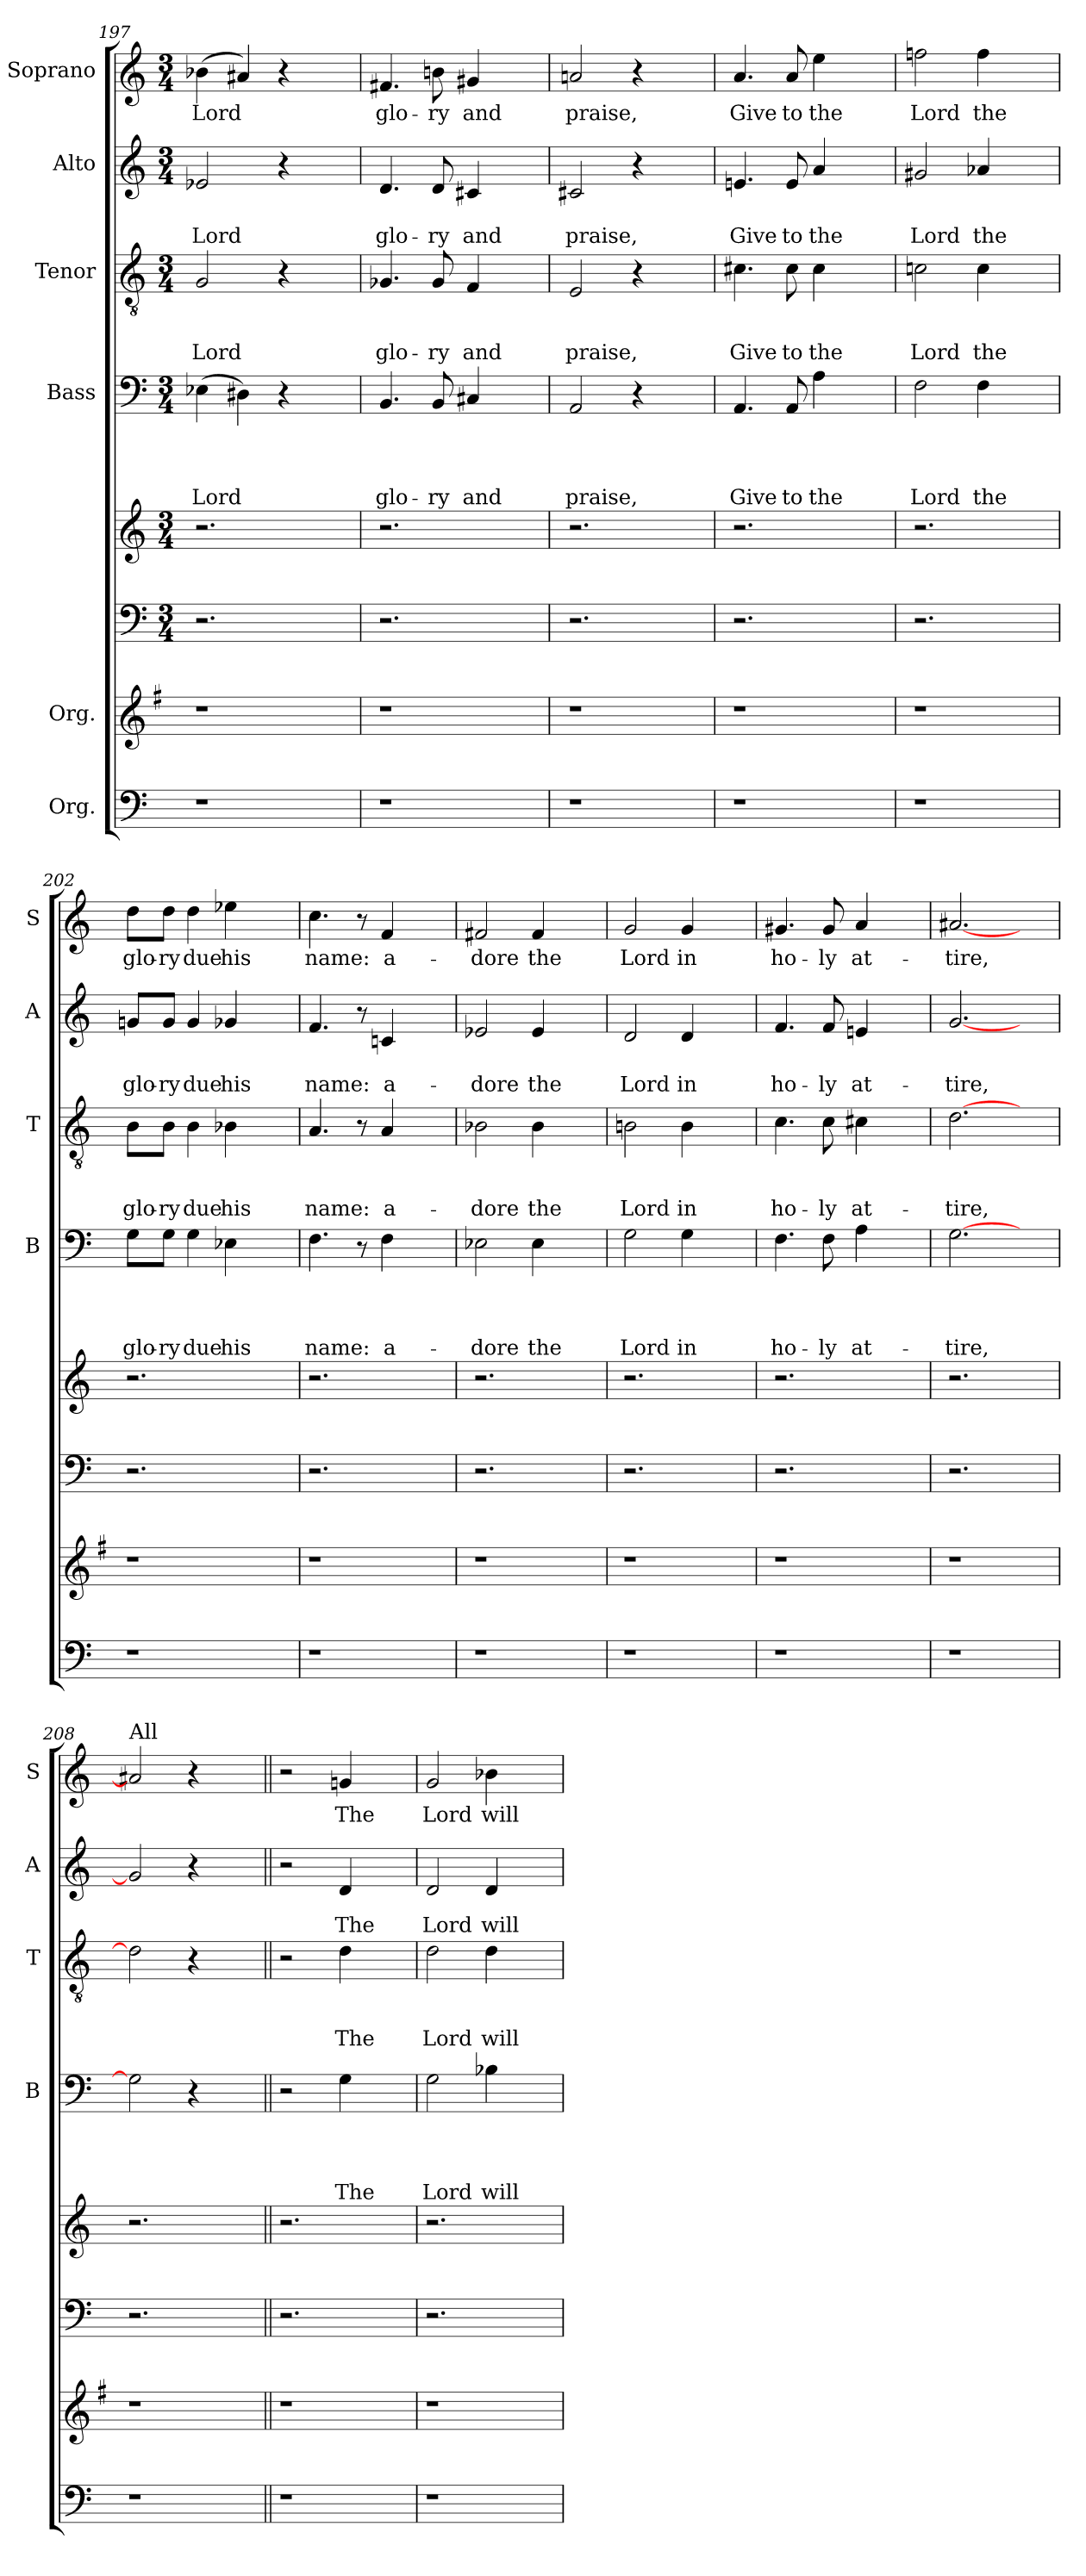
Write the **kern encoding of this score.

**kern	**kern	**kern	**kern	**kern	**text	**text	**text	**text	**kern	**text	**text	**text	**kern	**text	**text	**kern	**text
*part8	*part7	*part6	*part5	*part4	*part4	*part4	*part4	*part4	*part3	*part3	*part3	*part3	*part2	*part2	*part2	*part1	*part1
*staff8	*staff7	*staff6	*staff5	*staff4	*staff4	*staff4	*staff4	*staff4	*staff3	*staff3	*staff3	*staff3	*staff2	*staff2	*staff2	*staff1	*staff1
*I"Org.	*I"Org.	*	*	*I"Bass	*	*	*	*	*I"Tenor	*	*	*	*I"Alto	*	*	*I"Soprano	*
*	*	*	*	*I'B	*	*	*	*	*I'T	*	*	*	*I'A	*	*	*I'S	*
*clefF4	*clefG2	*clefF4	*clefG2	*clefF4	*	*	*	*	*clefGv2	*	*	*	*clefG2	*	*	*clefG2	*
*k[]	*k[f#]	*k[]	*k[]	*k[]	*	*	*	*	*k[]	*	*	*	*k[]	*	*	*k[]	*
*C:	*G:	*C:	*C:	*C:	*	*	*	*	*C:	*	*	*	*C:	*	*	*C:	*
*	*	*M3/4	*M3/4	*M3/4	*	*	*	*	*M3/4	*	*	*	*M3/4	*	*	*M3/4	*
=197	=197	=197	=197	=197	=197	=197	=197	=197	=197	=197	=197	=197	=197	=197	=197	=197	=197
!	!	!	!	!	!	!	!	!LO:LY:b	!	!	!	!LO:LY:b	!	!	!LO:LY:b	!	!LO:LY:b
1r	1r	2.r	2.r	(>4E-X\	.	.	.	Lord	2G/	.	.	Lord	2e-X/	.	Lord	(>4b-X\	Lord
.	.	.	.	4D#X\)	.	.	.	.	.	.	.	.	.	.	.	4a#X/)	.
.	.	.	.	4r	.	.	.	.	4r	.	.	.	4r	.	.	4r	.
.	.	4ryy	4ryy	4ryy	.	.	.	.	4ryy	.	.	.	4ryy	.	.	4ryy	.
=198	=198	=198	=198	=198	=198	=198	=198	=198	=198	=198	=198	=198	=198	=198	=198	=198	=198
!	!	!	!	!	!	!	!	!LO:LY:b	!	!	!	!LO:LY:b	!	!	!LO:LY:b	!	!LO:LY:b
1r	1r	2.r	2.r	4.BB/	.	.	.	glo-	4.G-X/	.	.	glo-	4.d/	.	glo-	4.f#X/	glo-
!	!	!	!	!	!	!	!	!LO:LY:b	!	!	!	!LO:LY:b	!	!	!LO:LY:b	!	!LO:LY:b
.	.	.	.	8BB/	.	.	.	-ry	8G-/	.	.	-ry	8d/	.	-ry	8bn\	-ry
!	!	!	!	!	!	!	!	!LO:LY:b	!	!	!	!LO:LY:b	!	!	!LO:LY:b	!	!LO:LY:b
.	.	.	.	4C#X/	.	.	.	and	4F/	.	.	and	4c#X/	.	and	4g#X/	and
.	.	4ryy	4ryy	4ryy	.	.	.	.	4ryy	.	.	.	4ryy	.	.	4ryy	.
=199	=199	=199	=199	=199	=199	=199	=199	=199	=199	=199	=199	=199	=199	=199	=199	=199	=199
!	!	!	!	!	!	!	!	!LO:LY:b	!	!	!	!LO:LY:b	!	!	!LO:LY:b	!	!LO:LY:b
1r	1r	2.r	2.r	2AA/	.	.	.	praise,	2E/	.	.	praise,	2c#X/	.	praise,	2an/	praise,
.	.	.	.	4r	.	.	.	.	4r	.	.	.	4r	.	.	4r	.
.	.	4ryy	4ryy	4ryy	.	.	.	.	4ryy	.	.	.	4ryy	.	.	4ryy	.
=200	=200	=200	=200	=200	=200	=200	=200	=200	=200	=200	=200	=200	=200	=200	=200	=200	=200
!	!	!	!	!	!	!	!	!LO:LY:b	!	!	!	!LO:LY:b	!	!	!LO:LY:b	!	!LO:LY:b
1r	1r	2.r	2.r	4.AA/	.	.	.	Give	4.c#X\	.	.	Give	4.en/	.	Give	4.a/	Give
!	!	!	!	!	!	!	!	!LO:LY:b	!	!	!	!LO:LY:b	!	!	!LO:LY:b	!	!LO:LY:b
.	.	.	.	8AA/	.	.	.	to	8c#\	.	.	to	8e/	.	to	8a/	to
!	!	!	!	!	!	!	!	!LO:LY:b	!	!	!	!LO:LY:b	!	!	!LO:LY:b	!	!LO:LY:b
.	.	.	.	4A\	.	.	.	the	4c#\	.	.	the	4a/	.	the	4ee\	the
.	.	4ryy	4ryy	4ryy	.	.	.	.	4ryy	.	.	.	4ryy	.	.	4ryy	.
=201	=201	=201	=201	=201	=201	=201	=201	=201	=201	=201	=201	=201	=201	=201	=201	=201	=201
!	!	!	!	!	!	!	!	!LO:LY:b	!	!	!	!LO:LY:b	!	!	!LO:LY:b	!	!LO:LY:b
1r	1r	2.r	2.r	2F\	.	.	.	Lord	2cn\	.	.	Lord	2g#X/	.	Lord	2ffn\	Lord
!	!	!	!	!	!	!	!	!LO:LY:b	!	!	!	!LO:LY:b	!	!	!LO:LY:b	!	!LO:LY:b
.	.	.	.	4F\	.	.	.	the	4c\	.	.	the	4a-X/	.	the	4ff\	the
.	.	4ryy	4ryy	4ryy	.	.	.	.	4ryy	.	.	.	4ryy	.	.	4ryy	.
=202	=202	=202	=202	=202	=202	=202	=202	=202	=202	=202	=202	=202	=202	=202	=202	=202	=202
!	!	!	!	!	!	!	!	!LO:LY:b	!	!	!	!LO:LY:b	!	!	!LO:LY:b	!	!LO:LY:b
1r	1r	2.r	2.r	8G\L	.	.	.	glo-	8B\L	.	.	glo-	8gn/L	.	glo-	8dd\L	glo-
!	!	!	!	!	!	!	!	!LO:LY:b:rj	!	!	!	!LO:LY:b:rj	!	!	!LO:LY:b:rj	!	!LO:LY:b:rj
.	.	.	.	8G\J	.	.	.	-ry	8B\J	.	.	-ry	8g/J	.	-ry	8dd\J	-ry
!	!	!	!	!	!	!	!	!LO:LY:b	!	!	!	!LO:LY:b	!	!	!LO:LY:b	!	!LO:LY:b
.	.	.	.	4G\	.	.	.	due	4B\	.	.	due	4g/	.	due	4dd\	due
!	!	!	!	!	!	!	!	!LO:LY:b	!	!	!	!LO:LY:b	!	!	!LO:LY:b	!	!LO:LY:b
.	.	.	.	4E-X\	.	.	.	his	4B-X\	.	.	his	4g-X/	.	his	4ee-X\	his
.	.	4ryy	4ryy	4ryy	.	.	.	.	4ryy	.	.	.	4ryy	.	.	4ryy	.
!!LO:LB:g=z
=203	=203	=203	=203	=203	=203	=203	=203	=203	=203	=203	=203	=203	=203	=203	=203	=203	=203
!	!	!	!	!	!	!	!	!LO:LY:b	!	!	!	!LO:LY:b	!	!	!LO:LY:b	!	!LO:LY:b
1r	1r	2.r	2.r	4.F\	.	.	.	name:	4.A/	.	.	name:	4.f/	.	name:	4.cc\	name:
.	.	.	.	8r	.	.	.	.	8r	.	.	.	8r	.	.	8r	.
!	!	!	!	!	!	!	!	!LO:LY:b	!	!	!	!LO:LY:b	!	!	!LO:LY:b	!	!LO:LY:b
.	.	.	.	4F\	.	.	.	a-	4A/	.	.	a-	4cn/	.	a-	4f/	a-
.	.	4ryy	4ryy	4ryy	.	.	.	.	4ryy	.	.	.	4ryy	.	.	4ryy	.
=204	=204	=204	=204	=204	=204	=204	=204	=204	=204	=204	=204	=204	=204	=204	=204	=204	=204
!	!	!	!	!	!	!	!	!LO:LY:b	!	!	!	!LO:LY:b	!	!	!LO:LY:b	!	!LO:LY:b
1r	1r	2.r	2.r	2E-X\	.	.	.	-dore	2B-X\	.	.	-dore	2e-X/	.	-dore	2f#X/	-dore
!	!	!	!	!	!	!	!	!LO:LY:b	!	!	!	!LO:LY:b	!	!	!LO:LY:b	!	!LO:LY:b
.	.	.	.	4E-\	.	.	.	the	4B-\	.	.	the	4e-/	.	the	4f#/	the
.	.	4ryy	4ryy	4ryy	.	.	.	.	4ryy	.	.	.	4ryy	.	.	4ryy	.
=205	=205	=205	=205	=205	=205	=205	=205	=205	=205	=205	=205	=205	=205	=205	=205	=205	=205
!	!	!	!	!	!	!	!	!LO:LY:b	!	!	!	!LO:LY:b	!	!	!LO:LY:b	!	!LO:LY:b
1r	1r	2.r	2.r	2G\	.	.	.	Lord	2Bn\	.	.	Lord	2d/	.	Lord	2g/	Lord
!	!	!	!	!	!	!	!	!LO:LY:b	!	!	!	!LO:LY:b	!	!	!LO:LY:b	!	!LO:LY:b
.	.	.	.	4G\	.	.	.	in	4B\	.	.	in	4d/	.	in	4g/	in
.	.	4ryy	4ryy	4ryy	.	.	.	.	4ryy	.	.	.	4ryy	.	.	4ryy	.
=206	=206	=206	=206	=206	=206	=206	=206	=206	=206	=206	=206	=206	=206	=206	=206	=206	=206
!	!	!	!	!	!	!	!	!LO:LY:b	!	!	!	!LO:LY:b	!	!	!LO:LY:b	!	!LO:LY:b
1r	1r	2.r	2.r	4.F\	.	.	.	ho-	4.c\	.	.	ho-	4.f/	.	ho-	4.g#X/	ho-
!	!	!	!	!	!	!	!	!LO:LY:b	!	!	!	!LO:LY:b	!	!	!LO:LY:b	!	!LO:LY:b
.	.	.	.	8F\	.	.	.	-ly	8c\	.	.	-ly	8f/	.	-ly	8g#/	-ly
!	!	!	!	!	!	!	!	!LO:LY:b	!	!	!	!LO:LY:b	!	!	!LO:LY:b	!	!LO:LY:b
.	.	.	.	4A\	.	.	.	at-	4c#X\	.	.	at-	4en/	.	at-	4a/	at-
.	.	4ryy	4ryy	4ryy	.	.	.	.	4ryy	.	.	.	4ryy	.	.	4ryy	.
=207	=207	=207	=207	=207	=207	=207	=207	=207	=207	=207	=207	=207	=207	=207	=207	=207	=207
!	!	!	!	!	!	!	!	!LO:LY:b	!	!	!	!LO:LY:b	!	!	!LO:LY:b	!	!LO:LY:b
1r	1r	2.r	2.r	[>2.G\	.	.	.	-tire,	[>2.d\	.	.	-tire,	[<2.g/	.	-tire,	[<2.a#X/	-tire,
.	.	4ryy	4ryy	4ryy	.	.	.	.	4ryy	.	.	.	4ryy	.	.	4ryy	.
=208	=208	=208	=208	=208	=208	=208	=208	=208	=208	=208	=208	=208	=208	=208	=208	=208	=208
!	!	!	!	!	!	!	!	!	!	!	!	!	!	!	!	!LO:TX:a:t=All	!
1r	1r	2.r	2.r	2G\]	.	.	.	.	2d\]	.	.	.	2g/]	.	.	2a#X/]	.
.	.	.	.	4r	.	.	.	.	4r	.	.	.	4r	.	.	4r	.
.	.	4ryy	4ryy	4ryy	.	.	.	.	4ryy	.	.	.	4ryy	.	.	4ryy	.
=209||	=209||	=209||	=209||	=209||	=209||	=209||	=209||	=209||	=209||	=209||	=209||	=209||	=209||	=209||	=209||	=209||	=209||
1r	1r	2.r	2.r	2r	.	.	.	.	2r	.	.	.	2r	.	.	2r	.
!	!	!	!	!	!	!	!	!LO:LY:b	!	!	!	!LO:LY:b	!	!	!LO:LY:b	!	!LO:LY:b
.	.	.	.	4G\	.	.	.	The	4d\	.	.	The	4d/	.	The	4gn/	The
.	.	4ryy	4ryy	4ryy	.	.	.	.	4ryy	.	.	.	4ryy	.	.	4ryy	.
!!LO:LB:g=z
=210	=210	=210	=210	=210	=210	=210	=210	=210	=210	=210	=210	=210	=210	=210	=210	=210	=210
!	!	!	!	!	!	!	!	!LO:LY:b	!	!	!	!LO:LY:b	!	!	!LO:LY:b	!	!LO:LY:b
1r	1r	2.r	2.r	2G\	.	.	.	Lord	2d\	.	.	Lord	2d/	.	Lord	2g/	Lord
!	!	!	!	!	!	!	!	!LO:LY:b	!	!	!	!LO:LY:b	!	!	!LO:LY:b	!	!LO:LY:b
.	.	.	.	4B-X\	.	.	.	will	4d\	.	.	will	4d/	.	will	4b-X\	will
.	.	4ryy	4ryy	4ryy	.	.	.	.	4ryy	.	.	.	4ryy	.	.	4ryy	.
=	=	=	=	=	=	=	=	=	=	=	=	=	=	=	=	=	=
*-	*-	*-	*-	*-	*-	*-	*-	*-	*-	*-	*-	*-	*-	*-	*-	*-	*-
